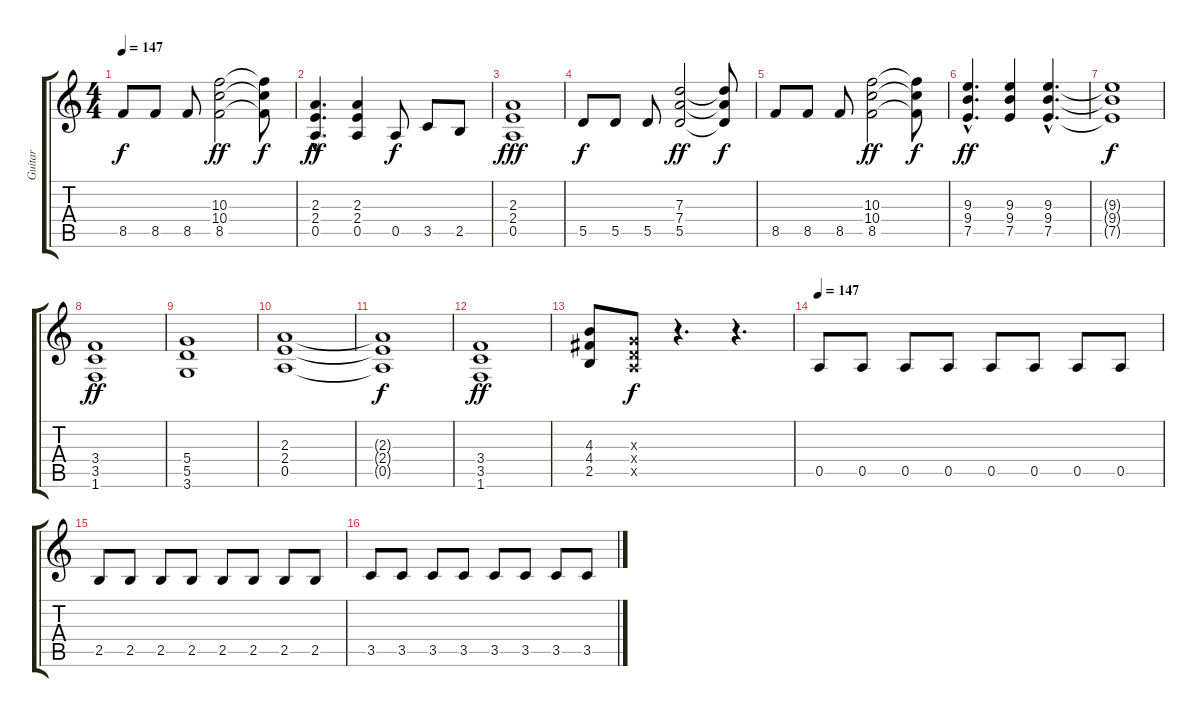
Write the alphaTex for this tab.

\track ("Guitar" "Guitar") {instrument distortionguitar}
\staff {score tabs}
\tuning (E4 B3 G3 D3 A2 E2) {hide}
\ts (4 4)
\tempo 147
\clef g2
\ks c
8.5.8{dy f} 8.5.8 8.5.8 (10.3 10.4 8.5).2{dy ff} (10.3{t} 10.4{t} 8.5{t}).8{dy f} |
(2.3{hac} 2.4{hac} 0.5{hac}).4{d dy ff} (2.3 2.4 0.5).4 0.5.8{dy f} 3.5.8 2.5.8 |
(2.3 2.4 0.5).1{dy fff} |
5.5.8{dy f} 5.5.8 5.5.8 (7.3 7.4 5.5).2{dy ff} (7.3{t} 7.4{t} 5.5{t}).8{dy f} |
8.5.8 8.5.8 8.5.8 (10.3 10.4 8.5).2{dy ff} (10.3{t} 10.4{t} 8.5{t}).8{dy f} |
(9.3{hac} 9.4{hac} 7.5{hac}).4{d dy ff} (9.3 9.4 7.5).4 (9.3{hac} 9.4{hac} 7.5{hac}).4{d} |
(9.3{t} 9.4{t} 7.5{t}).1{dy f} |
(3.4 3.5 1.6).1{dy ff} |
(5.4 5.5 3.6).1 |
(2.3 2.4 0.5).1 |
(2.3{t} 2.4{t} 0.5{t}).1{dy f} |
(3.4 3.5 1.6).1{dy ff} |
(4.3 4.4 2.5).8 (0.3{x} 0.4{x} 0.5{x}).8{dy f} r.4{d} r.4{d} |
\tempo 147
0.5.8 0.5.8 0.5.8 0.5.8 0.5.8 0.5.8 0.5.8 0.5.8 |
2.5.8 2.5.8 2.5.8 2.5.8 2.5.8 2.5.8 2.5.8 2.5.8 |
3.5.8 3.5.8 3.5.8 3.5.8 3.5.8 3.5.8 3.5.8 3.5.8
